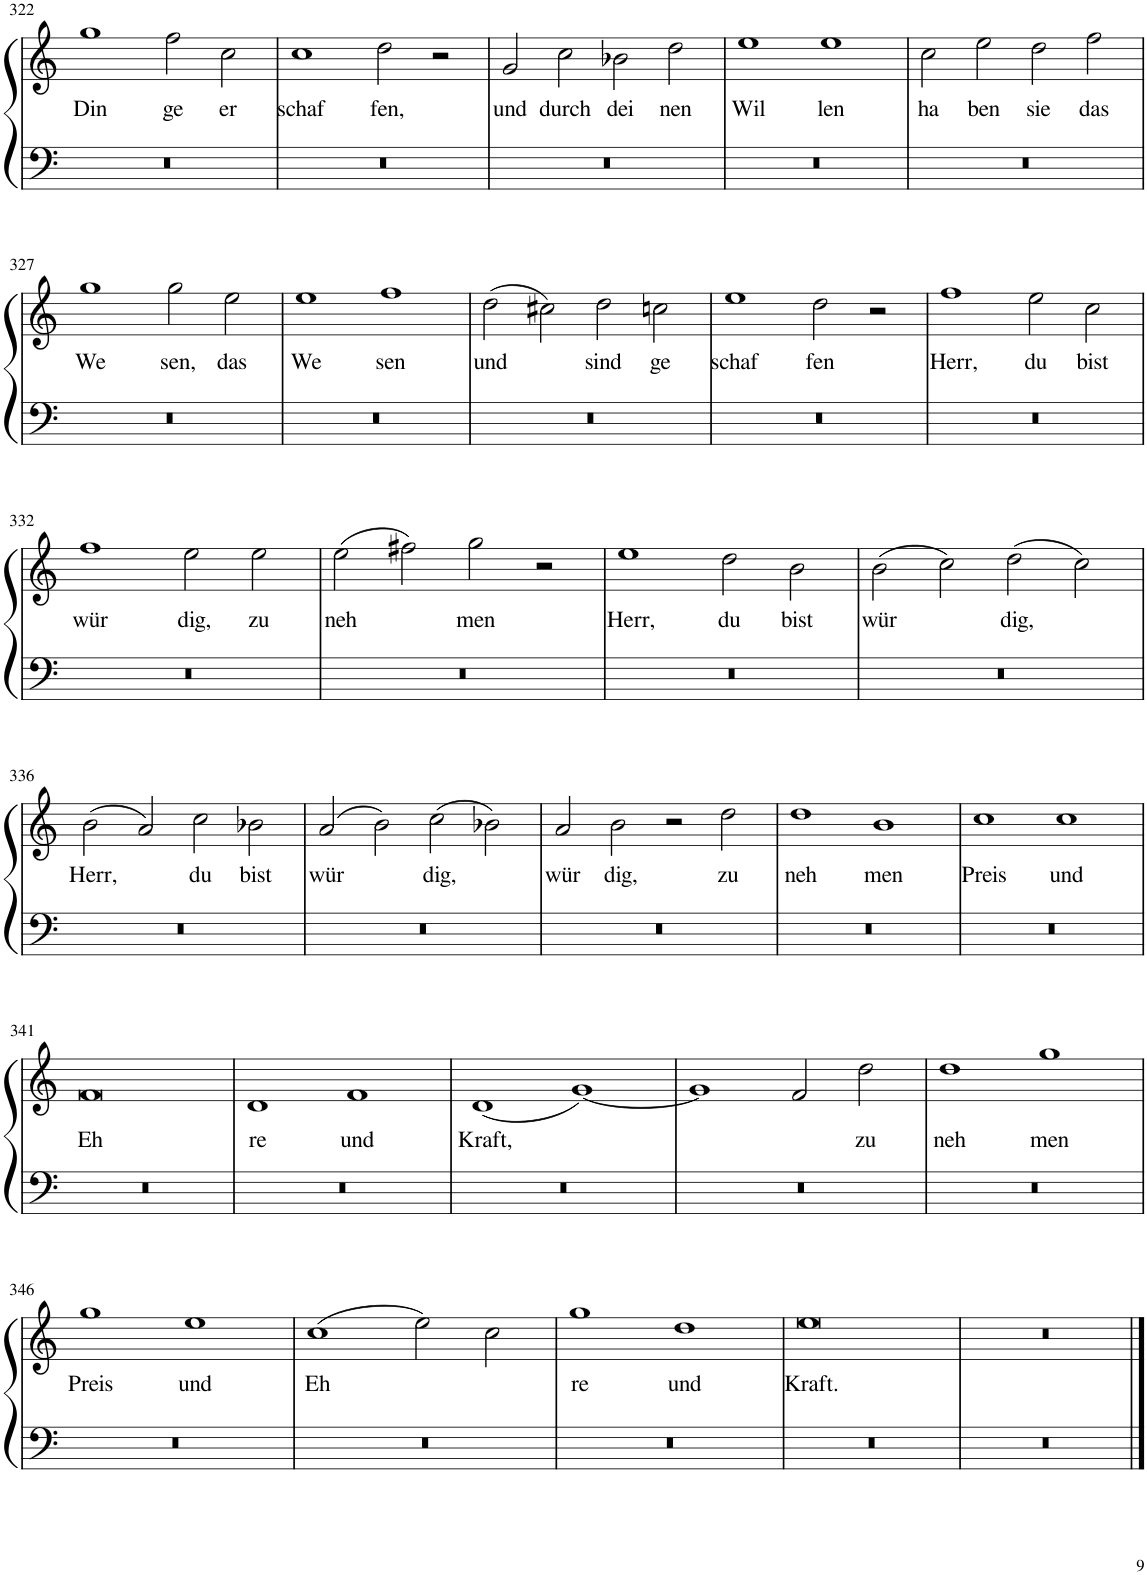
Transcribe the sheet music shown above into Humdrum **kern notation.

**kern	**kern	**text
*part1	*part1	*part1
*staff2	*staff1	*staff1
*I"Piano	*	*
*I'Pno.	*	*
!!LO:PB:g=z
*clefF4	*clefG2	*
*k[]	*k[]	*
*M4/2	*M4/2	*
=322	=322	=322
!	!	!LO:LY:b
0r	1gg	Din
!	!	!LO:LY:b
.	2ff\	ge
!	!	!LO:LY:b
.	2cc\	er
=323	=323	=323
!	!	!LO:LY:b
0r	1cc	schaf
!	!	!LO:LY:b
.	2dd\	fen,
.	2r	.
=324	=324	=324
!	!	!LO:LY:b
0r	2g/	und
!	!	!LO:LY:b
.	2cc\	durch
!	!	!LO:LY:b
.	2b-X\	dei
!	!	!LO:LY:b
.	2dd\	nen
=325	=325	=325
!	!	!LO:LY:b
0r	1ee	Wil
!	!	!LO:LY:b
.	1ee	len
=326	=326	=326
!	!	!LO:LY:b
0r	2cc\	ha
!	!	!LO:LY:b
.	2ee\	ben
!	!	!LO:LY:b
.	2dd\	sie
!	!	!LO:LY:b
.	2ff\	das
!!LO:LB:g=z
=327	=327	=327
!	!	!LO:LY:b
0r	1gg	We
!	!	!LO:LY:b
.	2gg\	sen,
!	!	!LO:LY:b
.	2ee\	das
=328	=328	=328
!	!	!LO:LY:b
0r	1ee	We
!	!	!LO:LY:b
.	1ff	sen
=329	=329	=329
!	!	!LO:LY:b
0r	(2dd\	und
.	2cc#X\)	.
!	!	!LO:LY:b
.	2dd\	sind
!	!	!LO:LY:b
.	2ccn\	ge
=330	=330	=330
!	!	!LO:LY:b
0r	1ee	schaf
!	!	!LO:LY:b
.	2dd\	fen
.	2r	.
=331	=331	=331
!	!	!LO:LY:b
0r	1ff	Herr,
!	!	!LO:LY:b
.	2ee\	du
!	!	!LO:LY:b
.	2cc\	bist
!!LO:LB:g=z
=332	=332	=332
!	!	!LO:LY:b
0r	1ff	wür
!	!	!LO:LY:b
.	2ee\	dig,
!	!	!LO:LY:b
.	2ee\	zu
=333	=333	=333
!	!	!LO:LY:b
0r	(2ee\	neh
.	2ff#X\)	.
!	!	!LO:LY:b
.	2gg\	men
.	2r	.
=334	=334	=334
!	!	!LO:LY:b
0r	1ee	Herr,
!	!	!LO:LY:b
.	2dd\	du
!	!	!LO:LY:b
.	2b\	bist
=335	=335	=335
!	!	!LO:LY:b
0r	(2b\	wür
.	2cc\)	.
!	!	!LO:LY:b
.	(2dd\	dig,
.	2cc\)	.
!!LO:LB:g=z
=336	=336	=336
!	!	!LO:LY:b
0r	(2b\	Herr,
.	2a/)	.
!	!	!LO:LY:b
.	2cc\	du
!	!	!LO:LY:b
.	2b-X\	bist
=337	=337	=337
!	!	!LO:LY:b
0r	(2a/	wür
.	2b\)	.
!	!	!LO:LY:b
.	(2cc\	dig,
.	2b-X\)	.
=338	=338	=338
!	!	!LO:LY:b
0r	2a/	wür
!	!	!LO:LY:b
.	2b\	dig,
.	2r	.
!	!	!LO:LY:b
.	2dd\	zu
=339	=339	=339
!	!	!LO:LY:b
0r	1dd	neh
!	!	!LO:LY:b
.	1b	men
=340	=340	=340
!	!	!LO:LY:b
0r	1cc	Preis
!	!	!LO:LY:b
.	1cc	und
!!LO:LB:g=z
=341	=341	=341
!	!	!LO:LY:b
0r	0f	Eh
=342	=342	=342
!	!	!LO:LY:b
0r	1d	re
!	!	!LO:LY:b
.	1f	und
=343	=343	=343
!	!	!LO:LY:b
0r	(1d	Kraft,
.	[1g)	.
=344	=344	=344
0r	1g]	.
.	2f/	.
!	!	!LO:LY:b
.	2dd\	zu
=345	=345	=345
!	!	!LO:LY:b
0r	1dd	neh
!	!	!LO:LY:b
.	1gg	men
!!LO:LB:g=z
=346	=346	=346
!	!	!LO:LY:b
0r	1gg	Preis
!	!	!LO:LY:b
.	1ee	und
=347	=347	=347
!	!	!LO:LY:b
0r	(1cc	Eh
.	2ee\)	.
.	2cc\	.
=348	=348	=348
!	!	!LO:LY:b
0r	1gg	re
!	!	!LO:LY:b
.	1dd	und
=349	=349	=349
!	!	!LO:LY:b
0r	0ee	Kraft.
=350	=350	=350
0r	0r	.
==	==	==
*-	*-	*-
